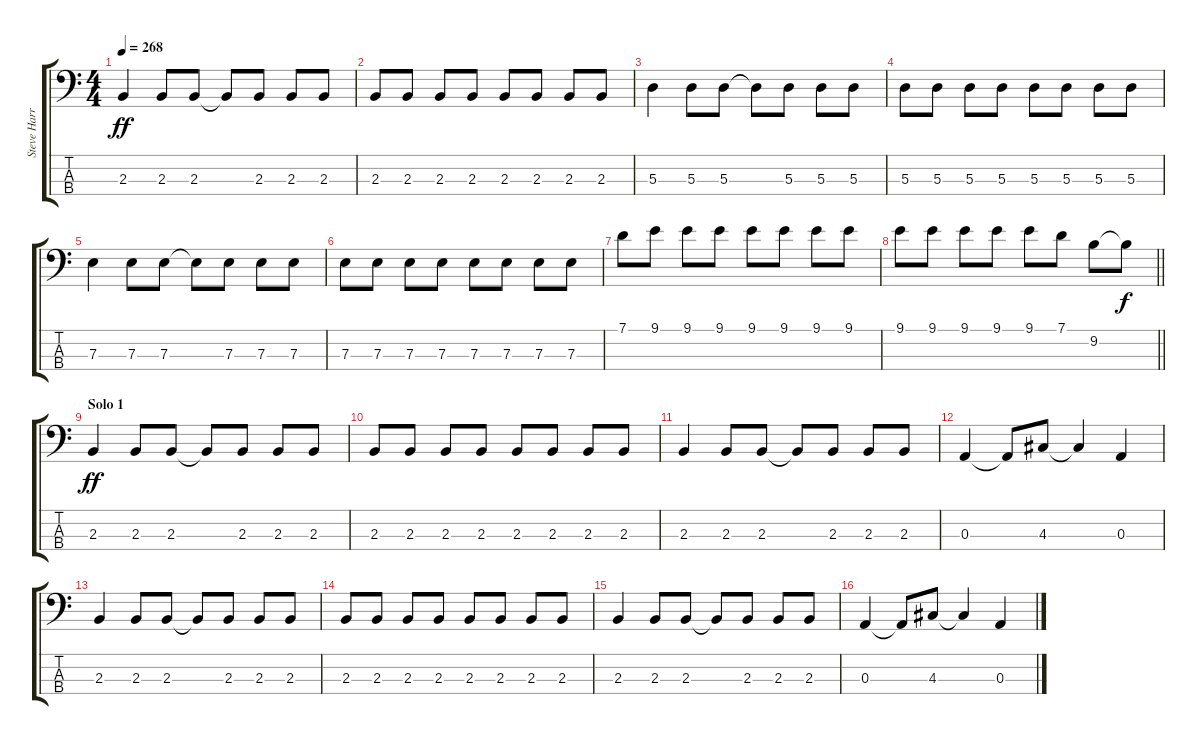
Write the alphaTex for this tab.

\track ("Steve Harris" "Steve Harr") {instrument electricbassfinger}
\staff {score tabs}
\tuning (G2 D2 A1 E1) {hide}
\ts (4 4)
\tempo 268
\clef f4
\ks c
2.3.4{dy ff} 2.3.8 2.3.8 2.3{t}.8 2.3.8 2.3.8 2.3.8 |
2.3.8 2.3.8 2.3.8 2.3.8 2.3.8 2.3.8 2.3.8 2.3.8 |
5.3.4 5.3.8 5.3.8 5.3{t}.8 5.3.8 5.3.8 5.3.8 |
5.3.8 5.3.8 5.3.8 5.3.8 5.3.8 5.3.8 5.3.8 5.3.8 |
7.3.4 7.3.8 7.3.8 7.3{t}.8 7.3.8 7.3.8 7.3.8 |
7.3.8 7.3.8 7.3.8 7.3.8 7.3.8 7.3.8 7.3.8 7.3.8 |
7.1.8 9.1.8 9.1.8 9.1.8 9.1.8 9.1.8 9.1.8 9.1.8 |
\barLineRight lightlight
9.1.8 9.1.8 9.1.8 9.1.8 9.1.8 7.1.8 9.2.8 9.2{t}.8{dy f} |
\section ("" "Solo 1")
2.3.4{dy ff} 2.3.8 2.3.8 2.3{t}.8 2.3.8 2.3.8 2.3.8 |
2.3.8 2.3.8 2.3.8 2.3.8 2.3.8 2.3.8 2.3.8 2.3.8 |
2.3.4 2.3.8 2.3.8 2.3{t}.8 2.3.8 2.3.8 2.3.8 |
0.3.4 0.3{t}.8 4.3.8 4.3{t}.4 0.3.4 |
2.3.4 2.3.8 2.3.8 2.3{t}.8 2.3.8 2.3.8 2.3.8 |
2.3.8 2.3.8 2.3.8 2.3.8 2.3.8 2.3.8 2.3.8 2.3.8 |
2.3.4 2.3.8 2.3.8 2.3{t}.8 2.3.8 2.3.8 2.3.8 |
0.3.4 0.3{t}.8 4.3.8 4.3{t}.4 0.3.4
